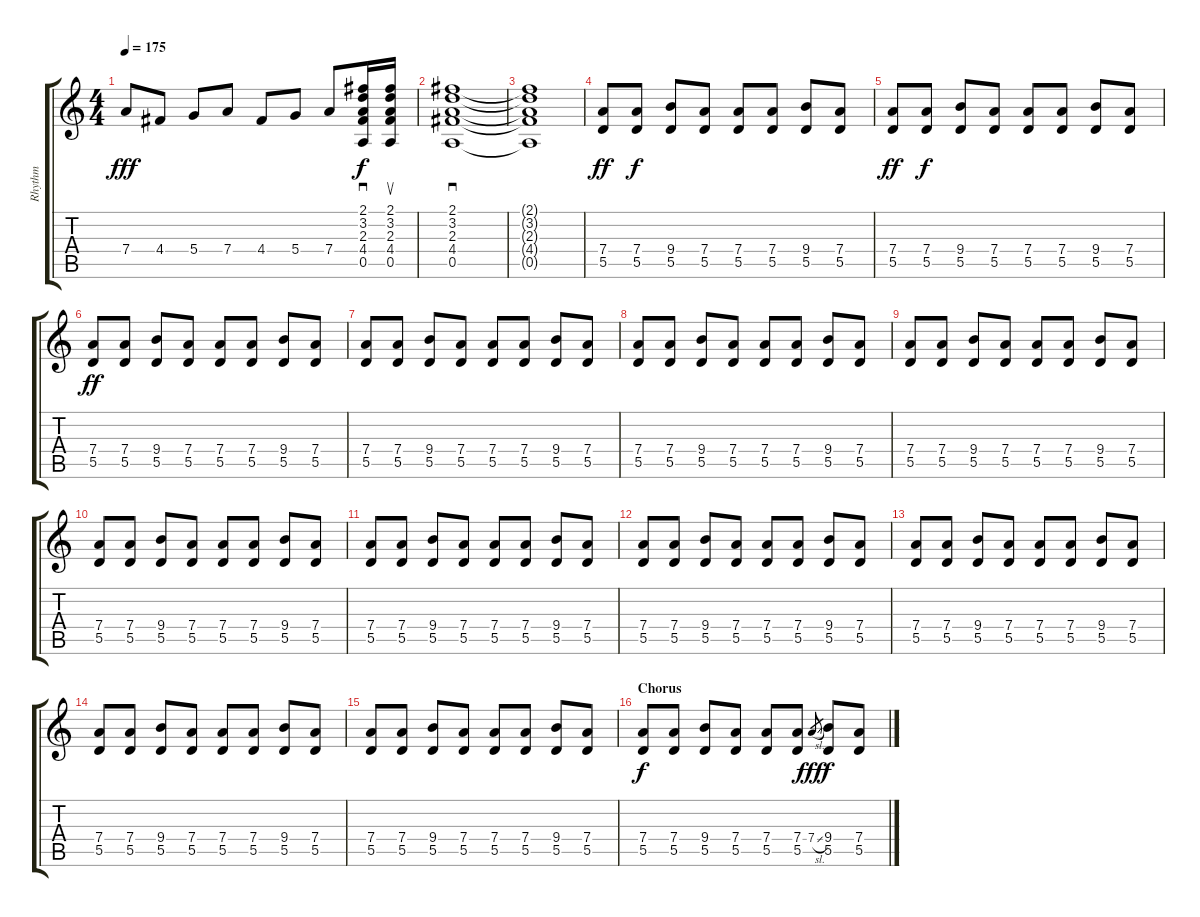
\track ("Rhythm" "Rhythm") {instrument overdrivenguitar}
\staff {score tabs}
\tuning (E4 B3 G3 D3 A2 E2) {hide}
\ts (4 4)
\tempo 175
\clef g2
\ks c
7.4.8{dy fff} 4.4.8 5.4.8 7.4.8 4.4.8 5.4.8 7.4.8 (2.1 3.2 2.3 4.4 0.5).16{sd dy f} (2.1 3.2 2.3 4.4 0.5).16{su} |
(2.1 3.2 2.3 4.4 0.5).1{sd} |
(2.1{t} 3.2{t} 2.3{t} 4.4{t} 0.5{t}).1 |
(7.4 5.5).8{dy ff volume 11} (7.4 5.5).8{dy f} (9.4 5.5).8 (7.4 5.5).8 (7.4 5.5).8{volume 12} (7.4 5.5).8 (9.4 5.5).8 (7.4 5.5).8 |
(7.4 5.5).8{dy ff volume 11} (7.4 5.5).8{dy f} (9.4 5.5).8 (7.4 5.5).8 (7.4 5.5).8{volume 12} (7.4 5.5).8 (9.4 5.5).8 (7.4 5.5).8 |
(7.4 5.5).8{dy ff} (7.4 5.5).8 (9.4 5.5).8 (7.4 5.5).8 (7.4 5.5).8 (7.4 5.5).8 (9.4 5.5).8 (7.4 5.5).8 |
(7.4 5.5).8 (7.4 5.5).8 (9.4 5.5).8 (7.4 5.5).8 (7.4 5.5).8 (7.4 5.5).8 (9.4 5.5).8 (7.4 5.5).8 |
(7.4 5.5).8 (7.4 5.5).8 (9.4 5.5).8 (7.4 5.5).8 (7.4 5.5).8 (7.4 5.5).8 (9.4 5.5).8 (7.4 5.5).8 |
(7.4 5.5).8 (7.4 5.5).8 (9.4 5.5).8 (7.4 5.5).8 (7.4 5.5).8 (7.4 5.5).8 (9.4 5.5).8 (7.4 5.5).8 |
(7.4 5.5).8 (7.4 5.5).8 (9.4 5.5).8 (7.4 5.5).8 (7.4 5.5).8 (7.4 5.5).8 (9.4 5.5).8 (7.4 5.5).8 |
(7.4 5.5).8 (7.4 5.5).8 (9.4 5.5).8 (7.4 5.5).8 (7.4 5.5).8 (7.4 5.5).8 (9.4 5.5).8 (7.4 5.5).8 |
(7.4 5.5).8 (7.4 5.5).8 (9.4 5.5).8 (7.4 5.5).8 (7.4 5.5).8 (7.4 5.5).8 (9.4 5.5).8 (7.4 5.5).8 |
(7.4 5.5).8 (7.4 5.5).8 (9.4 5.5).8 (7.4 5.5).8 (7.4 5.5).8 (7.4 5.5).8 (9.4 5.5).8 (7.4 5.5).8 |
(7.4 5.5).8 (7.4 5.5).8 (9.4 5.5).8 (7.4 5.5).8 (7.4 5.5).8 (7.4 5.5).8 (9.4 5.5).8 (7.4 5.5).8 |
(7.4 5.5).8 (7.4 5.5).8 (9.4 5.5).8 (7.4 5.5).8 (7.4 5.5).8 (7.4 5.5).8 (9.4 5.5).8 (7.4 5.5).8 |
\section ("" "Chorus")
(7.4 5.5).8{dy f} (7.4 5.5).8 (9.4 5.5).8 (7.4 5.5).8 (7.4 5.5).8 (7.4 5.5).8 7.4{sl}.8{gr dy fff} (9.4 5.5).8{dy f} (7.4 5.5).8
